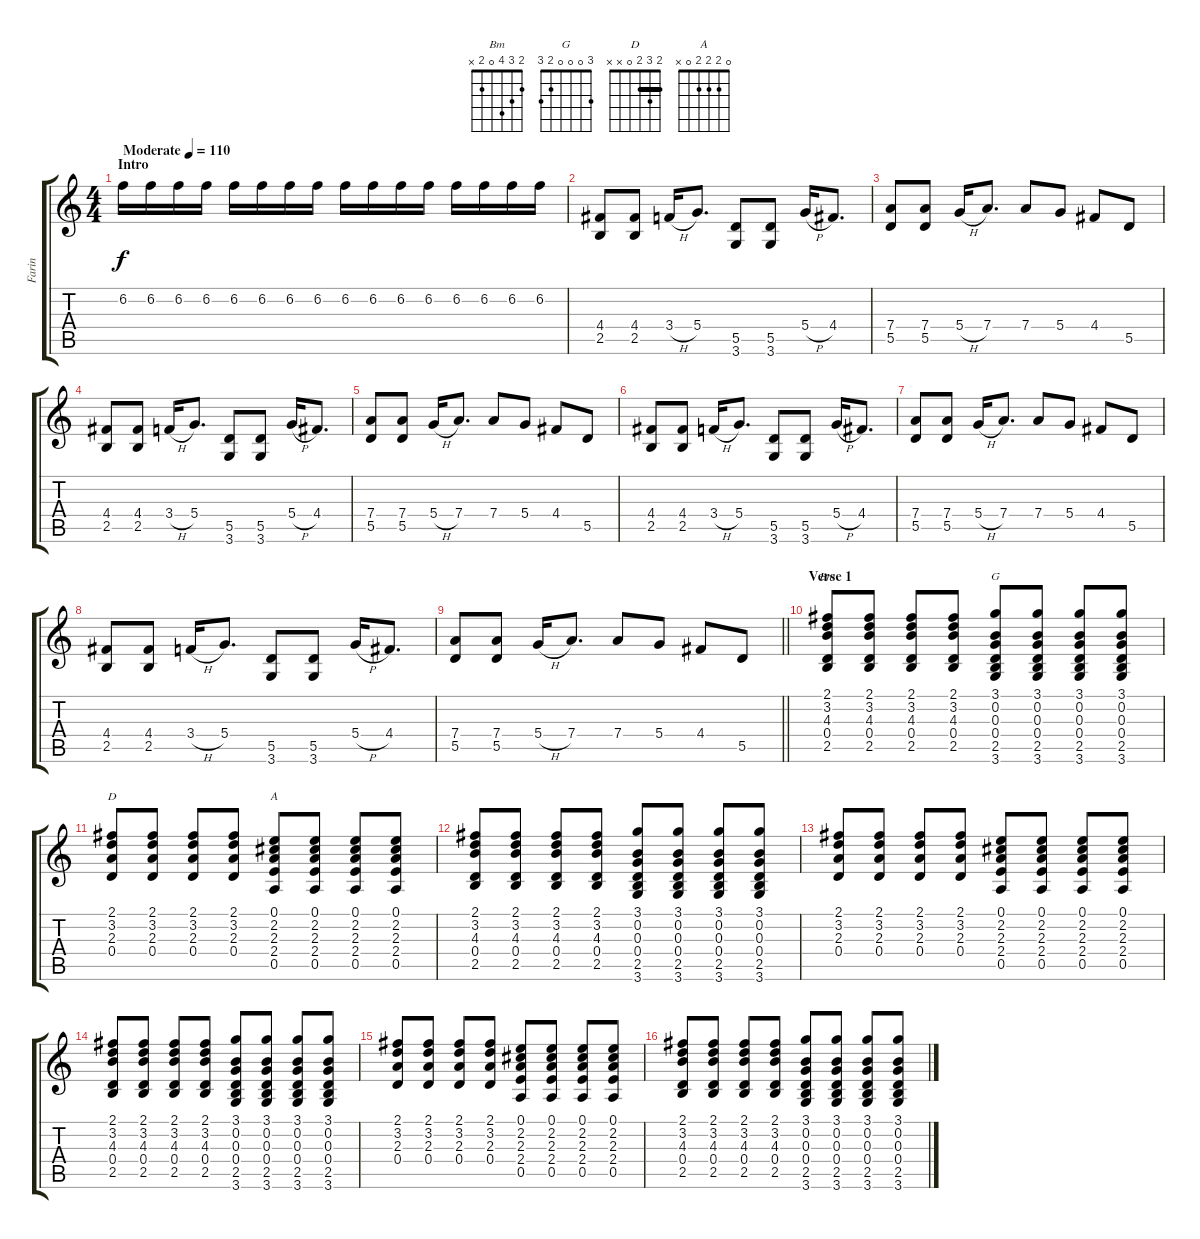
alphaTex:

\track ("Farin" "Farin") {instrument overdrivenguitar}
\staff {score tabs}
\tuning (E4 B3 G3 D3 A2 E2) {hide}
\chord ("Bm" 2 3 4 0 2 x)
\chord ("G" 3 0 0 0 2 3)
\chord ("D" 2 3 2 0 x x) {barre 2}
\chord ("A" 0 2 2 2 0 x)
\ts (4 4)
\section ("" "Intro")
\tempo (110 "Moderate")
\clef g2
\ks c
6.2.16{dy f volume 3 instrument overdrivenguitar} 6.2.16 6.2.16 6.2.16 6.2.16 6.2.16 6.2.16 6.2.16 6.2.16 6.2.16 6.2.16 6.2.16 6.2.16 6.2.16 6.2.16 6.2.16 |
(4.4 2.5).8{volume 9} (4.4 2.5).8 3.4{h}.16 5.4.8{d} (5.5 3.6).8 (5.5 3.6).8 5.4{h}.16 4.4.8{d} |
(7.4 5.5).8 (7.4 5.5).8 5.4{h}.16 7.4.8{d} 7.4.8 5.4.8 4.4.8 5.5.8 |
(4.4 2.5).8 (4.4 2.5).8 3.4{h}.16 5.4.8{d} (5.5 3.6).8 (5.5 3.6).8 5.4{h}.16 4.4.8{d} |
(7.4 5.5).8 (7.4 5.5).8 5.4{h}.16 7.4.8{d} 7.4.8 5.4.8 4.4.8 5.5.8 |
(4.4 2.5).8 (4.4 2.5).8 3.4{h}.16 5.4.8{d} (5.5 3.6).8 (5.5 3.6).8 5.4{h}.16 4.4.8{d} |
(7.4 5.5).8 (7.4 5.5).8 5.4{h}.16 7.4.8{d} 7.4.8 5.4.8 4.4.8 5.5.8 |
(4.4 2.5).8 (4.4 2.5).8 3.4{h}.16 5.4.8{d} (5.5 3.6).8 (5.5 3.6).8 5.4{h}.16 4.4.8{d} |
\barLineRight lightlight
(7.4 5.5).8 (7.4 5.5).8 5.4{h}.16 7.4.8{d} 7.4.8 5.4.8 4.4.8 5.5.8 |
\section ("" "Verse 1")
(2.1 3.2 4.3 0.4 2.5).8{ch "Bm" volume 5} (2.1 3.2 4.3 0.4 2.5).8 (2.1 3.2 4.3 0.4 2.5).8 (2.1 3.2 4.3 0.4 2.5).8 (3.1 0.2 0.3 0.4 2.5 3.6).8{ch "G"} (3.1 0.2 0.3 0.4 2.5 3.6).8 (3.1 0.2 0.3 0.4 2.5 3.6).8 (3.1 0.2 0.3 0.4 2.5 3.6).8 |
(2.1 3.2 2.3 0.4).8{ch "D"} (2.1 3.2 2.3 0.4).8 (2.1 3.2 2.3 0.4).8 (2.1 3.2 2.3 0.4).8 (0.1 2.2 2.3 2.4 0.5).8{ch "A"} (0.1 2.2 2.3 2.4 0.5).8 (0.1 2.2 2.3 2.4 0.5).8 (0.1 2.2 2.3 2.4 0.5).8 |
(2.1 3.2 4.3 0.4 2.5).8 (2.1 3.2 4.3 0.4 2.5).8 (2.1 3.2 4.3 0.4 2.5).8 (2.1 3.2 4.3 0.4 2.5).8 (3.1 0.2 0.3 0.4 2.5 3.6).8 (3.1 0.2 0.3 0.4 2.5 3.6).8 (3.1 0.2 0.3 0.4 2.5 3.6).8 (3.1 0.2 0.3 0.4 2.5 3.6).8 |
(2.1 3.2 2.3 0.4).8 (2.1 3.2 2.3 0.4).8 (2.1 3.2 2.3 0.4).8 (2.1 3.2 2.3 0.4).8 (0.1 2.2 2.3 2.4 0.5).8 (0.1 2.2 2.3 2.4 0.5).8 (0.1 2.2 2.3 2.4 0.5).8 (0.1 2.2 2.3 2.4 0.5).8 |
(2.1 3.2 4.3 0.4 2.5).8 (2.1 3.2 4.3 0.4 2.5).8 (2.1 3.2 4.3 0.4 2.5).8 (2.1 3.2 4.3 0.4 2.5).8 (3.1 0.2 0.3 0.4 2.5 3.6).8 (3.1 0.2 0.3 0.4 2.5 3.6).8 (3.1 0.2 0.3 0.4 2.5 3.6).8 (3.1 0.2 0.3 0.4 2.5 3.6).8 |
(2.1 3.2 2.3 0.4).8 (2.1 3.2 2.3 0.4).8 (2.1 3.2 2.3 0.4).8 (2.1 3.2 2.3 0.4).8 (0.1 2.2 2.3 2.4 0.5).8 (0.1 2.2 2.3 2.4 0.5).8 (0.1 2.2 2.3 2.4 0.5).8 (0.1 2.2 2.3 2.4 0.5).8 |
(2.1 3.2 4.3 0.4 2.5).8 (2.1 3.2 4.3 0.4 2.5).8 (2.1 3.2 4.3 0.4 2.5).8 (2.1 3.2 4.3 0.4 2.5).8 (3.1 0.2 0.3 0.4 2.5 3.6).8 (3.1 0.2 0.3 0.4 2.5 3.6).8 (3.1 0.2 0.3 0.4 2.5 3.6).8 (3.1 0.2 0.3 0.4 2.5 3.6).8
